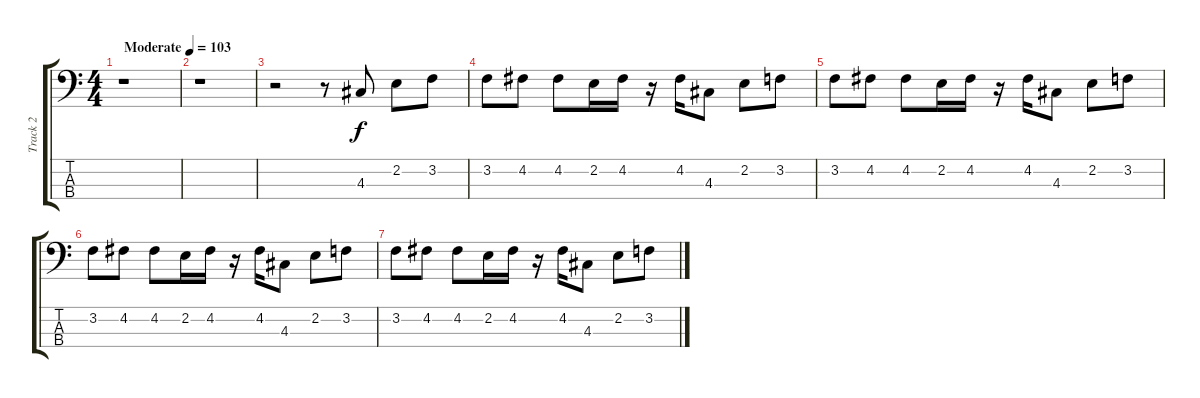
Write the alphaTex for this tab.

\track ("Track 2" "Track 2") {instrument electricbassfinger}
\staff {score tabs}
\tuning (G2 D2 A1 E1) {hide}
\ts (4 4)
\tempo (103 "Moderate")
\clef f4
\ks c
r.1{dy f instrument electricbassfinger} |
r.1 |
r.2 r.8 4.3.8 2.2.8 3.2.8 |
3.2.8 4.2.8 4.2.8 2.2.16 4.2.16 r.16 4.2.16 4.3.8 2.2.8 3.2.8 |
3.2.8 4.2.8 4.2.8 2.2.16 4.2.16 r.16 4.2.16 4.3.8 2.2.8 3.2.8 |
3.2.8 4.2.8 4.2.8 2.2.16 4.2.16 r.16 4.2.16 4.3.8 2.2.8 3.2.8 |
3.2.8 4.2.8 4.2.8 2.2.16 4.2.16 r.16 4.2.16 4.3.8 2.2.8 3.2.8
